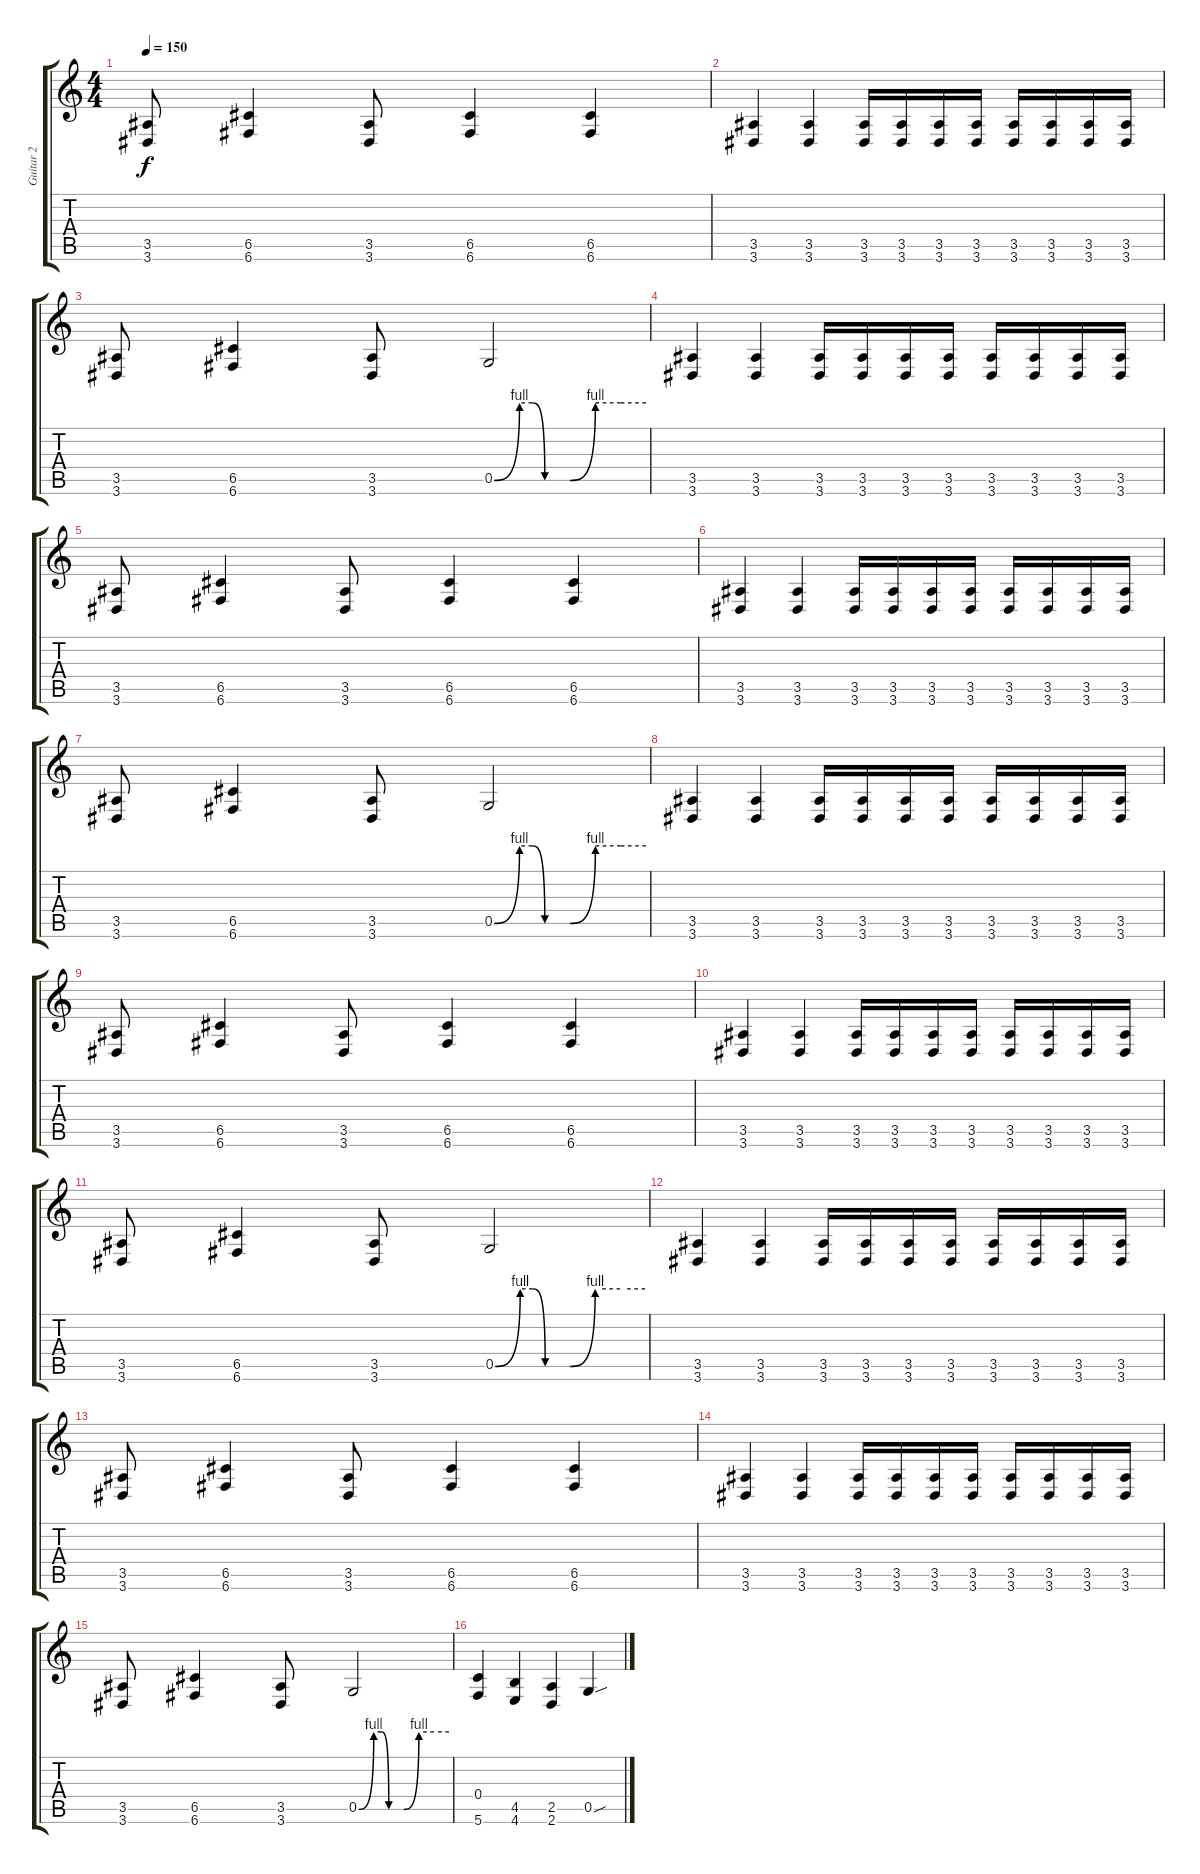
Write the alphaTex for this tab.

\track ("Guitar 2" "Guitar 2") {instrument distortionguitar}
\staff {score tabs}
\tuning (D4 A3 F3 C3 G2 C2) {hide}
\ts (4 4)
\tempo 150
\clef g2
\ks c
(3.5 3.6).8{dy f} (6.5 6.6).4 (3.5 3.6).8 (6.5 6.6).4 (6.5 6.6).4 |
(3.5 3.6).4 (3.5 3.6).4 (3.5 3.6).16 (3.5 3.6).16 (3.5 3.6).16 (3.5 3.6).16 (3.5 3.6).16 (3.5 3.6).16 (3.5 3.6).16 (3.5 3.6).16 |
(3.5 3.6).8 (6.5 6.6).4 (3.5 3.6).8 0.5{be (custom 0 0 10 4 15 4 20 0 30 0 40 4 50 4 60 4)}.2 |
(3.5 3.6).4 (3.5 3.6).4 (3.5 3.6).16 (3.5 3.6).16 (3.5 3.6).16 (3.5 3.6).16 (3.5 3.6).16 (3.5 3.6).16 (3.5 3.6).16 (3.5 3.6).16 |
(3.5 3.6).8 (6.5 6.6).4 (3.5 3.6).8 (6.5 6.6).4 (6.5 6.6).4 |
(3.5 3.6).4 (3.5 3.6).4 (3.5 3.6).16 (3.5 3.6).16 (3.5 3.6).16 (3.5 3.6).16 (3.5 3.6).16 (3.5 3.6).16 (3.5 3.6).16 (3.5 3.6).16 |
(3.5 3.6).8 (6.5 6.6).4 (3.5 3.6).8 0.5{be (custom 0 0 10 4 15 4 20 0 30 0 40 4 50 4 60 4)}.2 |
(3.5 3.6).4 (3.5 3.6).4 (3.5 3.6).16 (3.5 3.6).16 (3.5 3.6).16 (3.5 3.6).16 (3.5 3.6).16 (3.5 3.6).16 (3.5 3.6).16 (3.5 3.6).16 |
(3.5 3.6).8 (6.5 6.6).4 (3.5 3.6).8 (6.5 6.6).4 (6.5 6.6).4 |
(3.5 3.6).4 (3.5 3.6).4 (3.5 3.6).16 (3.5 3.6).16 (3.5 3.6).16 (3.5 3.6).16 (3.5 3.6).16 (3.5 3.6).16 (3.5 3.6).16 (3.5 3.6).16 |
(3.5 3.6).8 (6.5 6.6).4 (3.5 3.6).8 0.5{be (custom 0 0 10 4 15 4 20 0 30 0 40 4 50 4 60 4)}.2 |
(3.5 3.6).4 (3.5 3.6).4 (3.5 3.6).16 (3.5 3.6).16 (3.5 3.6).16 (3.5 3.6).16 (3.5 3.6).16 (3.5 3.6).16 (3.5 3.6).16 (3.5 3.6).16 |
(3.5 3.6).8 (6.5 6.6).4 (3.5 3.6).8 (6.5 6.6).4 (6.5 6.6).4 |
(3.5 3.6).4 (3.5 3.6).4 (3.5 3.6).16 (3.5 3.6).16 (3.5 3.6).16 (3.5 3.6).16 (3.5 3.6).16 (3.5 3.6).16 (3.5 3.6).16 (3.5 3.6).16 |
(3.5 3.6).8 (6.5 6.6).4 (3.5 3.6).8 0.5{be (custom 0 0 10 4 15 4 20 0 30 0 40 4 50 4 60 4)}.2 |
(0.4 5.6).4 (4.5 4.6).4 (2.5 2.6).4 0.5{sou}.4
